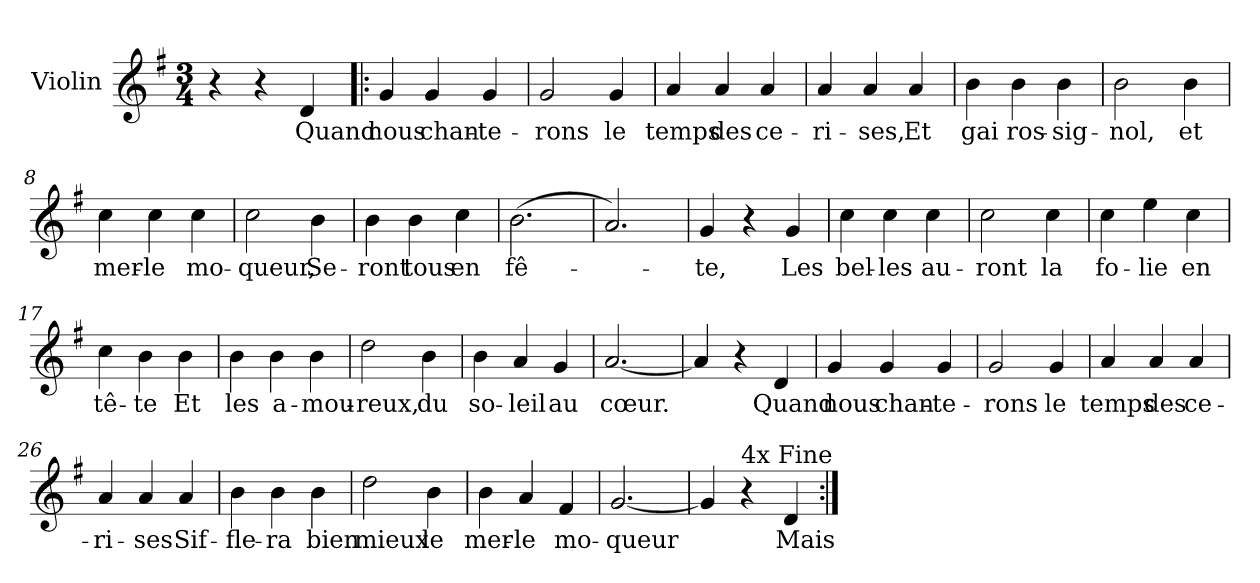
**kern	**text
*part1	*part1
*staff1	*staff1
*I"Violin	*
*I'Vln	*
*clefG2	*
*k[f#]	*
*G:	*
*M3/4	*
=1	=1
4r	.
4r	.
4d/	Quand
=2!|:	=2!|:
4g/	nous
4g/	chan-
4g/	-te-
=3	=3
2g/	-rons
4g/	le
=4	=4
4a/	temps
4a/	des
4a/	ce-
!!LO:LB:g=z
=5	=5
4a/	-ri-
4a/	-ses,
4a/	Et
=6	=6
4b\	gai
4b\	ros-
4b\	-sig-
=7	=7
2b\	-nol,
4b\	et
=8	=8
4cc\	mer-
4cc\	-le
4cc\	mo-
!!LO:LB:g=z
=9	=9
2cc\	-queur,
4b\	Se-
=10	=10
4b\	-ront
4b\	tous
4cc\	en
=11	=11
(2.b\	fê-
=12	=12
2.a/)	.
!!LO:LB:g=z
=13	=13
4g/	-te,
4r	.
4g/	Les
=14	=14
4cc\	bel-
4cc\	-les
4cc\	au-
=15	=15
2cc\	-ront
4cc\	la
=16	=16
4cc\	fo-
4ee\	-lie
4cc\	en
!!LO:LB:g=z
=17	=17
4cc\	tê-
4b\	-te
4b\	Et
=18	=18
4b\	les
4b\	a-
4b\	-mou-
=19	=19
2dd\	-reux,
4b\	du
=20	=20
4b\	so-
4a/	-leil
4g/	au
!!LO:LB:g=z
=21	=21
[2.a/	cœur.
=22	=22
4a/]	.
4r	.
4d/	Quand
=23	=23
4g/	nous
4g/	chan-
4g/	-te-
=24	=24
2g/	-rons
4g/	le
!!LO:LB:g=z
=25	=25
4a/	temps
4a/	des
4a/	ce-
=26	=26
4a/	-ri-
4a/	-ses
4a/	Sif-
=27	=27
4b\	-fle-
4b\	-ra
4b\	bien
=28	=28
2dd\	mieux
4b\	le
!!LO:LB:g=z
=29	=29
4b\	mer-
4a/	-le
4f#/	mo-
=30	=30
[2.g/	-queur
=31	=31
4g/]	.
!LO:TX:a:t=4x Fine	!
4r	.
4d/	Mais
=:|!	=:|!
*-	*-
